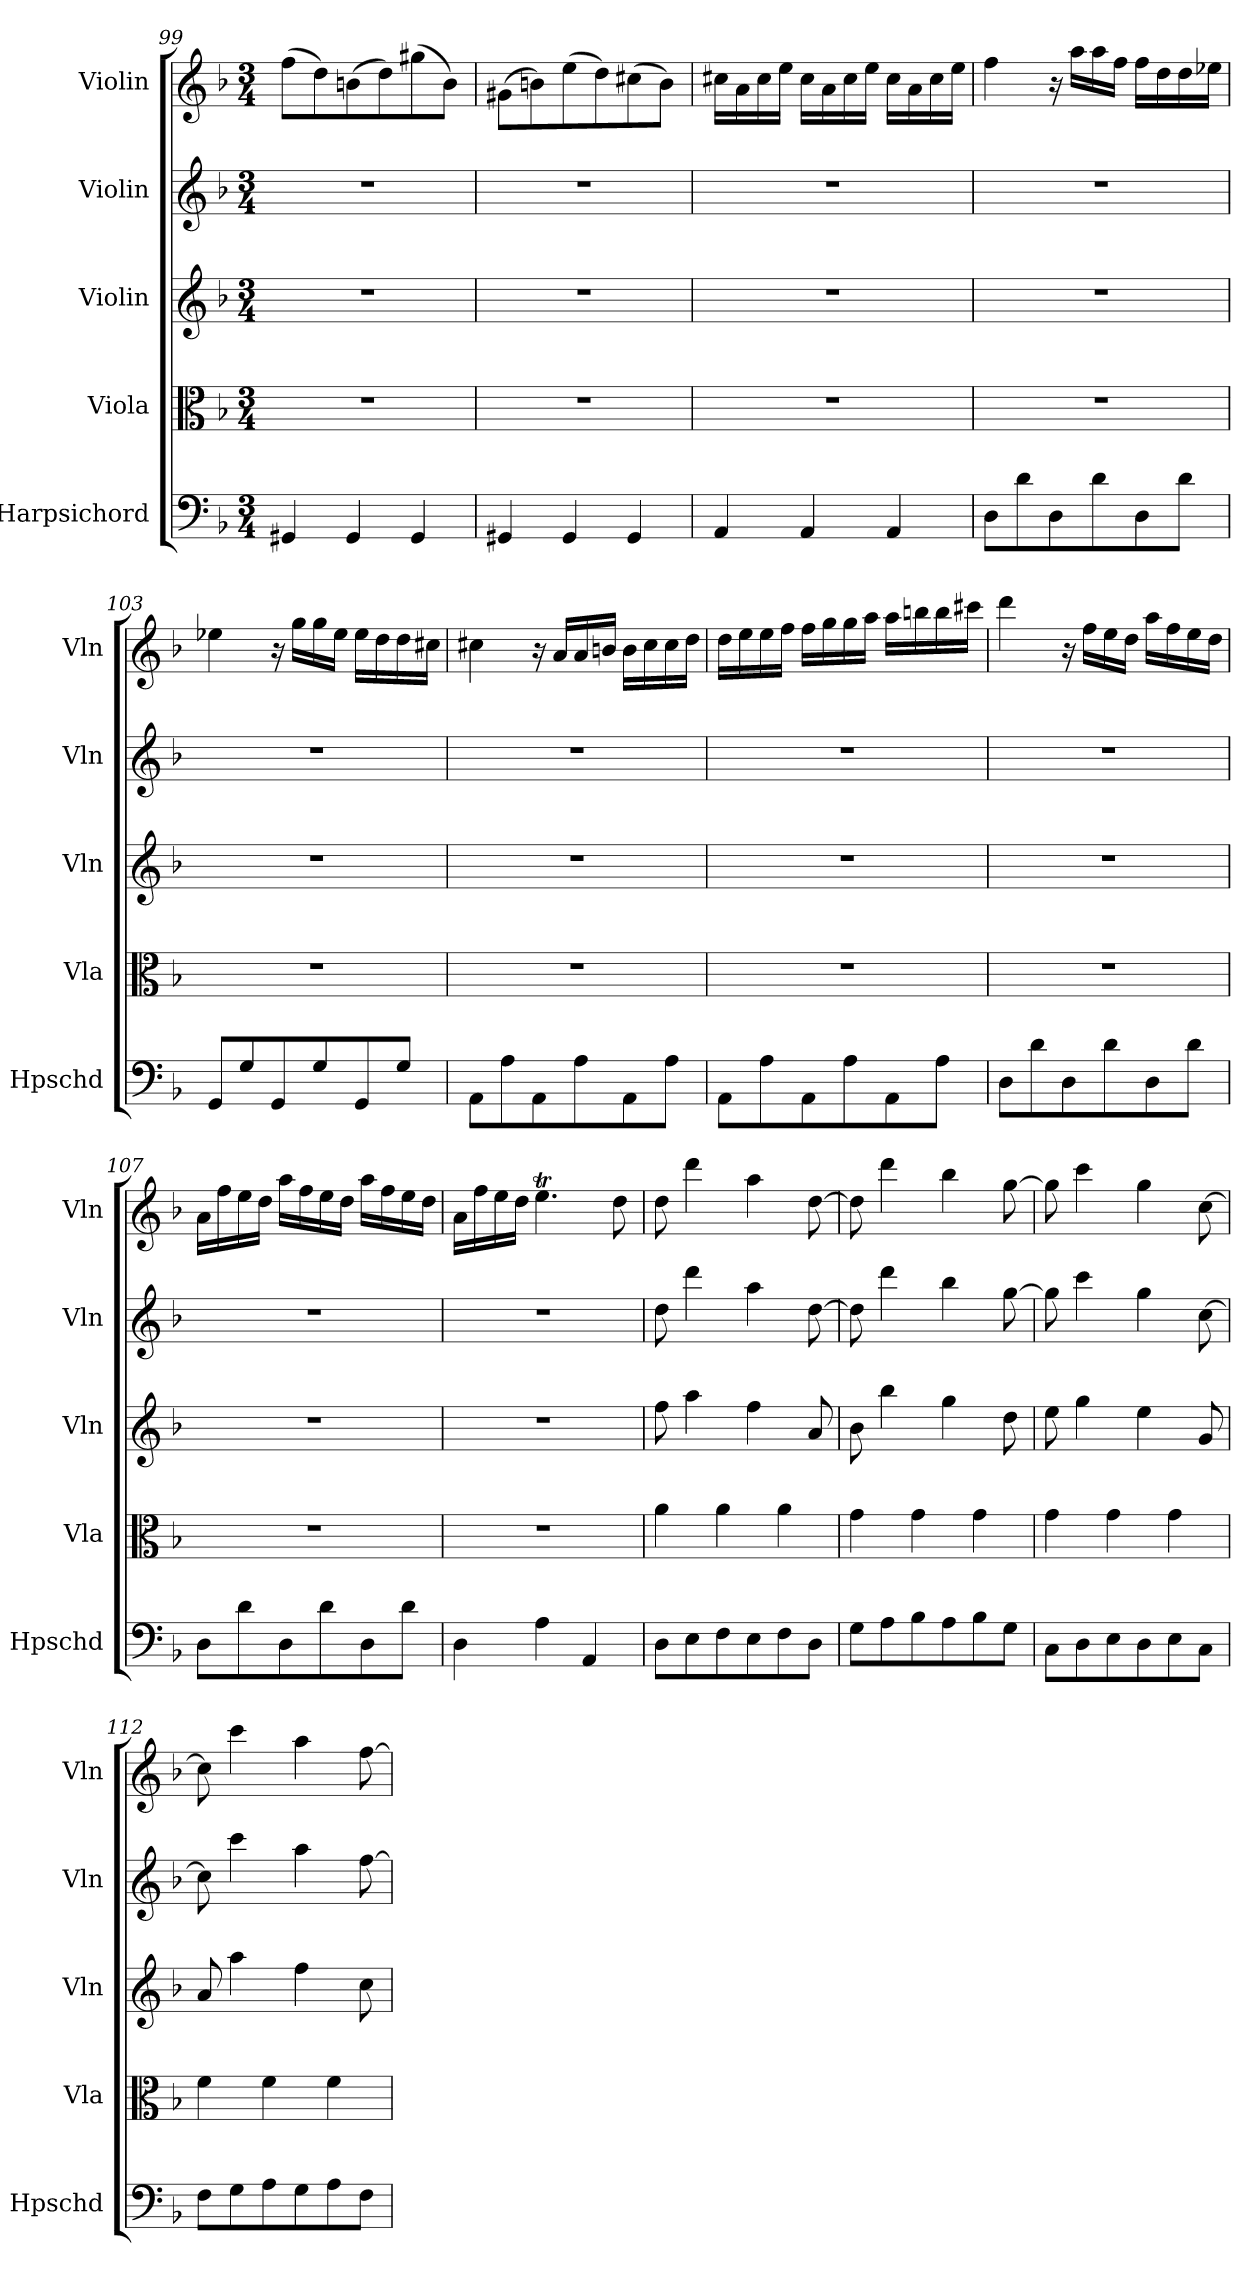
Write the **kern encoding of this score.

**kern	**kern	**kern	**kern	**kern
*part5	*part4	*part3	*part2	*part1
*staff5	*staff4	*staff3	*staff2	*staff1
*I"Harpsichord	*I"Viola	*I"Violin	*I"Violin	*I"Violin
*I'Hpschd	*I'Vla	*I'Vln	*I'Vln	*I'Vln
*clefF4	*clefC3	*clefG2	*clefG2	*clefG2
*k[b-]	*k[b-]	*k[b-]	*k[b-]	*k[b-]
*d:	*d:	*d:	*d:	*d:
*M3/4	*M3/4	*M3/4	*M3/4	*M3/4
=99	=99	=99	=99	=99
4GG#X/	2.r	2.r	2.r	(8ff\L
.	.	.	.	8dd\)
4GG#/	.	.	.	(8bn\
.	.	.	.	8dd\)
4GG#/	.	.	.	(8gg#X\
.	.	.	.	8b\J)
=100	=100	=100	=100	=100
4GG#X/	2.r	2.r	2.r	(8g#X\L
.	.	.	.	8bn\)
4GG#/	.	.	.	(8ee\
.	.	.	.	8dd\)
4GG#/	.	.	.	(8cc#X\
.	.	.	.	8b\J)
=101	=101	=101	=101	=101
4AA/	2.r	2.r	2.r	16cc#X\LL
.	.	.	.	16a\
.	.	.	.	16cc#\
.	.	.	.	16ee\JJ
4AA/	.	.	.	16cc#\LL
.	.	.	.	16a\
.	.	.	.	16cc#\
.	.	.	.	16ee\JJ
4AA/	.	.	.	16cc#\LL
.	.	.	.	16a\
.	.	.	.	16cc#\
.	.	.	.	16ee\JJ
=102	=102	=102	=102	=102
8D\L	2.r	2.r	2.r	4ff\
8d\	.	.	.	.
8D\	.	.	.	16r
.	.	.	.	16aa\LL
8d\	.	.	.	16aa\
.	.	.	.	16ff\JJ
8D\	.	.	.	16ff\LL
.	.	.	.	16dd\
8d\J	.	.	.	16dd\
.	.	.	.	16ee-X\JJ
=103	=103	=103	=103	=103
8GG/L	2.r	2.r	2.r	4ee-X\
8G/	.	.	.	.
8GG/	.	.	.	16r
.	.	.	.	16gg\LL
8G/	.	.	.	16gg\
.	.	.	.	16ee-\JJ
8GG/	.	.	.	16ee-\LL
.	.	.	.	16dd\
8G/J	.	.	.	16dd\
.	.	.	.	16cc#X\JJ
=104	=104	=104	=104	=104
8AA\L	2.r	2.r	2.r	4cc#X\
8A\	.	.	.	.
8AA\	.	.	.	16r
.	.	.	.	16a/LL
8A\	.	.	.	16a/
.	.	.	.	16bn/JJ
8AA\	.	.	.	16b\LL
.	.	.	.	16cc#\
8A\J	.	.	.	16cc#\
.	.	.	.	16dd\JJ
=105	=105	=105	=105	=105
8AA\L	2.r	2.r	2.r	16dd\LL
.	.	.	.	16ee\
8A\	.	.	.	16ee\
.	.	.	.	16ff\JJ
8AA\	.	.	.	16ff\LL
.	.	.	.	16gg\
8A\	.	.	.	16gg\
.	.	.	.	16aa\JJ
8AA\	.	.	.	16aa\LL
.	.	.	.	16bbn\
8A\J	.	.	.	16bb\
.	.	.	.	16ccc#X\JJ
=106	=106	=106	=106	=106
8D\L	2.r	2.r	2.r	4ddd\
8d\	.	.	.	.
8D\	.	.	.	16r
.	.	.	.	16ff\LL
8d\	.	.	.	16ee\
.	.	.	.	16dd\JJ
8D\	.	.	.	16aa\LL
.	.	.	.	16ff\
8d\J	.	.	.	16ee\
.	.	.	.	16dd\JJ
=107	=107	=107	=107	=107
8D\L	2.r	2.r	2.r	16a\LL
.	.	.	.	16ff\
8d\	.	.	.	16ee\
.	.	.	.	16dd\JJ
8D\	.	.	.	16aa\LL
.	.	.	.	16ff\
8d\	.	.	.	16ee\
.	.	.	.	16dd\JJ
8D\	.	.	.	16aa\LL
.	.	.	.	16ff\
8d\J	.	.	.	16ee\
.	.	.	.	16dd\JJ
=108	=108	=108	=108	=108
4D\	2.r	2.r	2.r	16a\LL
.	.	.	.	16ff\
.	.	.	.	16ee\
.	.	.	.	16dd\JJ
4A\	.	.	.	4.eet\
4AA/	.	.	.	.
.	.	.	.	8dd\
=109	=109	=109	=109	=109
8D\L	4a\	8ff\	8dd\	8dd\
8E\	.	4aa\	4ddd\	4ddd\
8F\	4a\	.	.	.
8E\	.	4ff\	4aa\	4aa\
8F\	4a\	.	.	.
8D\J	.	8a/	[8dd\	[8dd\
=110	=110	=110	=110	=110
8G\L	4g\	8b-\	8dd\]	8dd\]
8A\	.	4bb-\	4ddd\	4ddd\
8B-\	4g\	.	.	.
8A\	.	4gg\	4bb-\	4bb-\
8B-\	4g\	.	.	.
8G\J	.	8dd\	[8gg\	[8gg\
=111	=111	=111	=111	=111
8C\L	4g\	8ee\	8gg\]	8gg\]
8D\	.	4gg\	4ccc\	4ccc\
8E\	4g\	.	.	.
8D\	.	4ee\	4gg\	4gg\
8E\	4g\	.	.	.
8C\J	.	8g/	[8cc\	[8cc\
=112	=112	=112	=112	=112
8F\L	4f\	8a/	8cc\]	8cc\]
8G\	.	4aa\	4ccc\	4ccc\
8A\	4f\	.	.	.
8G\	.	4ff\	4aa\	4aa\
8A\	4f\	.	.	.
8F\J	.	8cc\	[8ff\	[8ff\
=	=	=	=	=
*-	*-	*-	*-	*-
